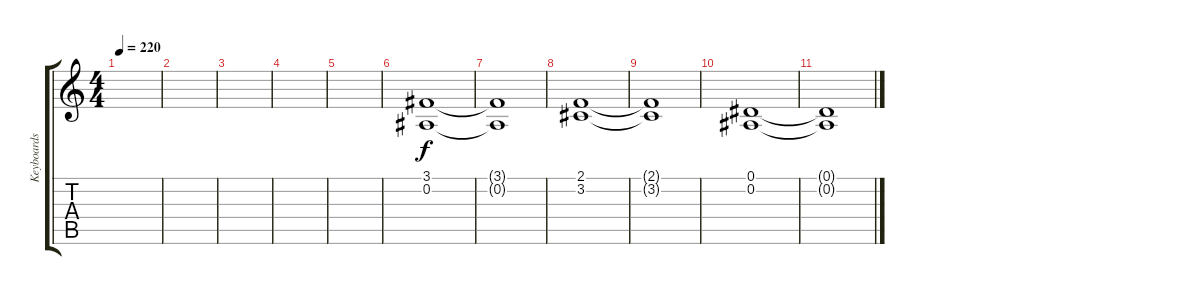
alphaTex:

\track ("Keyboards 2" "Keyboards ") {instrument stringensemble1}
\staff {score tabs}
\tuning (Eb4 Bb3 Gb3 Db3 Ab2 Eb2) {hide}
\ts (4 4)
\tempo 220
\clef g2
\ks c
|
|
|
|
|
(3.1 0.2).1 |
(3.1{t} 0.2{t}).1 |
(2.1 3.2).1 |
(2.1{t} 3.2{t}).1 |
(0.1 0.2).1 |
(0.1{t} 0.2{t}).1
